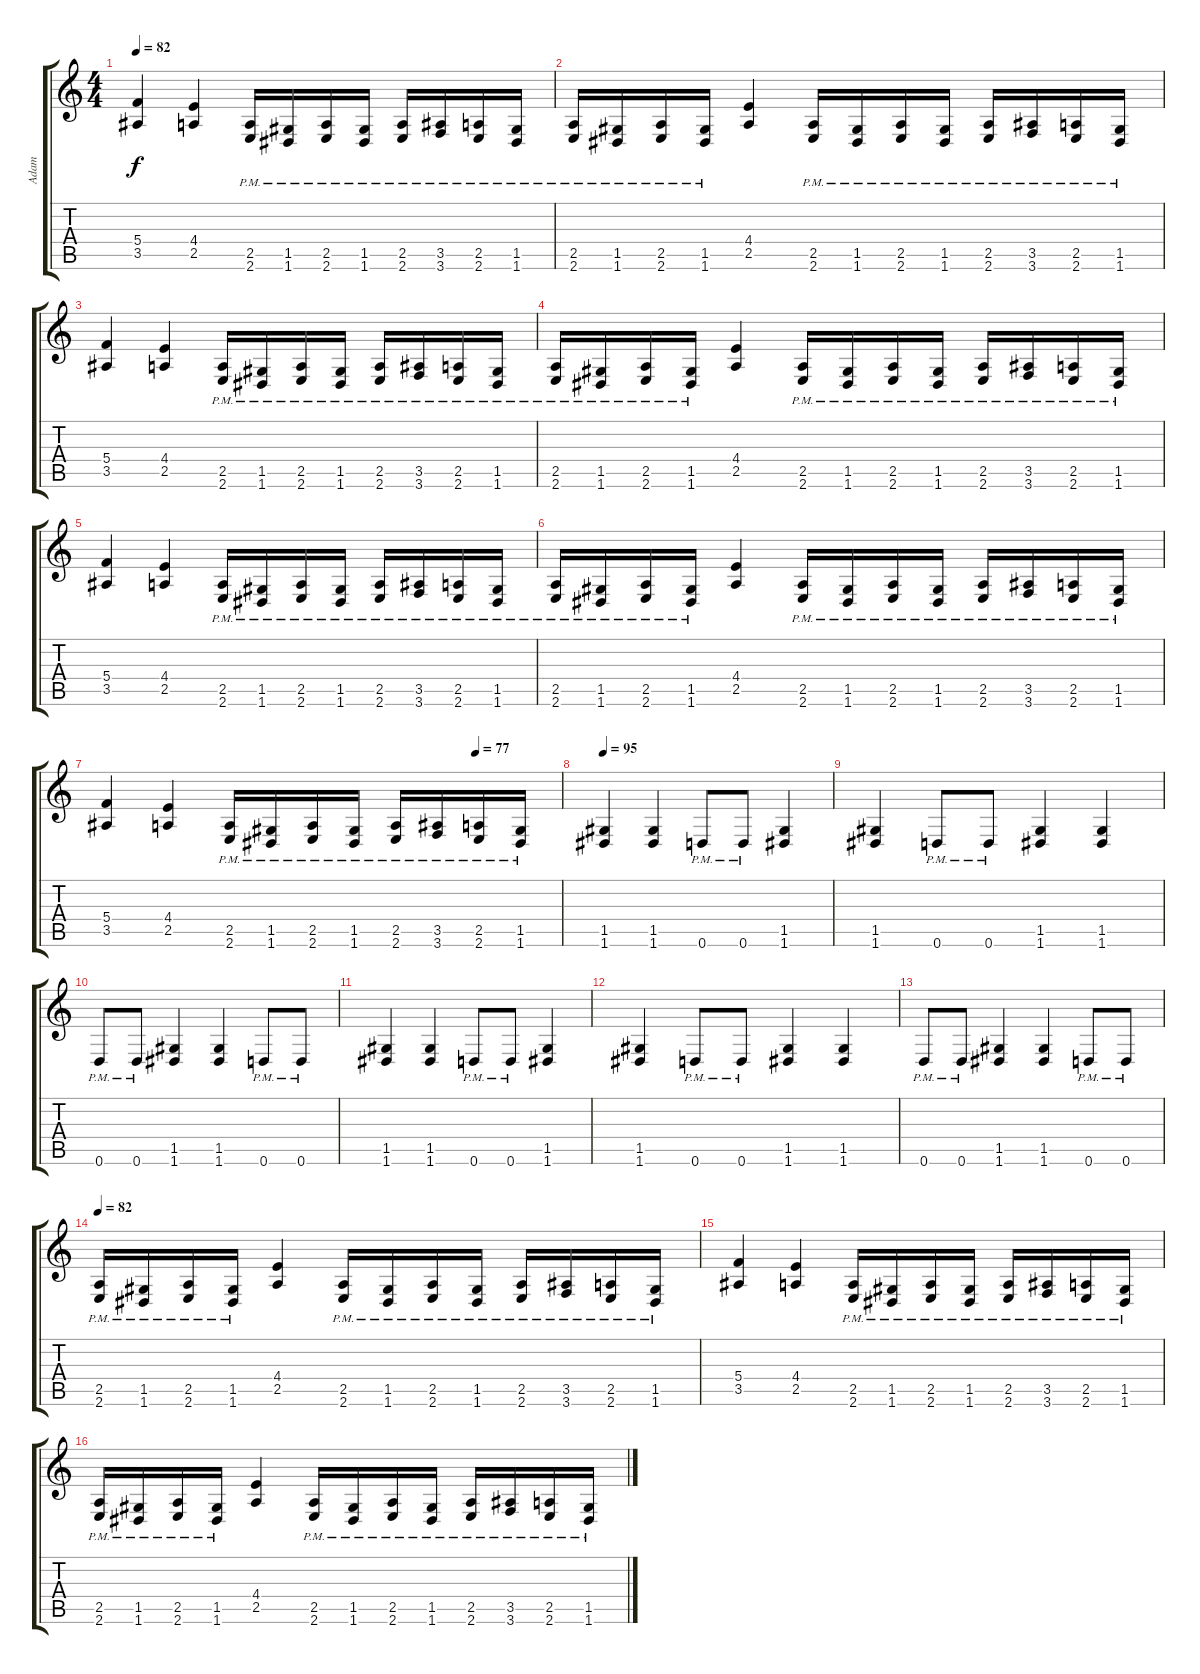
\track ("Adam" "Adam") {instrument overdrivenguitar}
\staff {score tabs}
\tuning (D4 A3 F3 C3 G2 D2) {hide}
\ts (4 4)
\tempo 82
\clef g2
\ks c
(5.4 3.5).4{dy f} (4.4 2.5).4 (2.5{pm} 2.6{pm}).16 (1.5{pm} 1.6{pm}).16 (2.5{pm} 2.6{pm}).16 (1.5{pm} 1.6{pm}).16 (2.5{pm} 2.6{pm}).16 (3.5{pm} 3.6{pm}).16 (2.5{pm} 2.6{pm}).16 (1.5{pm} 1.6{pm}).16 |
(2.5{pm} 2.6{pm}).16 (1.5{pm} 1.6{pm}).16 (2.5{pm} 2.6{pm}).16 (1.5{pm} 1.6{pm}).16 (4.4 2.5).4 (2.5{pm} 2.6{pm}).16 (1.5{pm} 1.6{pm}).16 (2.5{pm} 2.6{pm}).16 (1.5{pm} 1.6{pm}).16 (2.5{pm} 2.6{pm}).16 (3.5{pm} 3.6{pm}).16 (2.5{pm} 2.6{pm}).16 (1.5{pm} 1.6{pm}).16 |
(5.4 3.5).4 (4.4 2.5).4 (2.5{pm} 2.6{pm}).16 (1.5{pm} 1.6{pm}).16 (2.5{pm} 2.6{pm}).16 (1.5{pm} 1.6{pm}).16 (2.5{pm} 2.6{pm}).16 (3.5{pm} 3.6{pm}).16 (2.5{pm} 2.6{pm}).16 (1.5{pm} 1.6{pm}).16 |
(2.5{pm} 2.6{pm}).16 (1.5{pm} 1.6{pm}).16 (2.5{pm} 2.6{pm}).16 (1.5{pm} 1.6{pm}).16 (4.4 2.5).4 (2.5{pm} 2.6{pm}).16 (1.5{pm} 1.6{pm}).16 (2.5{pm} 2.6{pm}).16 (1.5{pm} 1.6{pm}).16 (2.5{pm} 2.6{pm}).16 (3.5{pm} 3.6{pm}).16 (2.5{pm} 2.6{pm}).16 (1.5{pm} 1.6{pm}).16 |
(5.4 3.5).4 (4.4 2.5).4 (2.5{pm} 2.6{pm}).16 (1.5{pm} 1.6{pm}).16 (2.5{pm} 2.6{pm}).16 (1.5{pm} 1.6{pm}).16 (2.5{pm} 2.6{pm}).16 (3.5{pm} 3.6{pm}).16 (2.5{pm} 2.6{pm}).16 (1.5{pm} 1.6{pm}).16 |
(2.5{pm} 2.6{pm}).16 (1.5{pm} 1.6{pm}).16 (2.5{pm} 2.6{pm}).16 (1.5{pm} 1.6{pm}).16 (4.4 2.5).4 (2.5{pm} 2.6{pm}).16 (1.5{pm} 1.6{pm}).16 (2.5{pm} 2.6{pm}).16 (1.5{pm} 1.6{pm}).16 (2.5{pm} 2.6{pm}).16 (3.5{pm} 3.6{pm}).16 (2.5{pm} 2.6{pm}).16 (1.5{pm} 1.6{pm}).16 |
\tempo (77 0.8125)
(5.4 3.5).4 (4.4 2.5).4 (2.5{pm} 2.6{pm}).16 (1.5{pm} 1.6{pm}).16 (2.5{pm} 2.6{pm}).16 (1.5{pm} 1.6{pm}).16 (2.5{pm} 2.6{pm}).16 (3.5{pm} 3.6{pm}).16 (2.5{pm} 2.6{pm}).16 (1.5{pm} 1.6{pm}).16 |
\tempo 150
\tempo 95
(1.5 1.6).4 (1.5 1.6).4 0.6{pm}.8 0.6{pm}.8 (1.5 1.6).4 |
(1.5 1.6).4 0.6{pm}.8 0.6{pm}.8 (1.5 1.6).4 (1.5 1.6).4 |
0.6{pm}.8 0.6{pm}.8 (1.5 1.6).4 (1.5 1.6).4 0.6{pm}.8 0.6{pm}.8 |
(1.5 1.6).4 (1.5 1.6).4 0.6{pm}.8 0.6{pm}.8 (1.5 1.6).4 |
(1.5 1.6).4 0.6{pm}.8 0.6{pm}.8 (1.5 1.6).4 (1.5 1.6).4 |
0.6{pm}.8 0.6{pm}.8 (1.5 1.6).4 (1.5 1.6).4 0.6{pm}.8 0.6{pm}.8 |
\tempo 82
(2.5{pm} 2.6{pm}).16 (1.5{pm} 1.6{pm}).16 (2.5{pm} 2.6{pm}).16 (1.5{pm} 1.6{pm}).16 (4.4 2.5).4 (2.5{pm} 2.6{pm}).16 (1.5{pm} 1.6{pm}).16 (2.5{pm} 2.6{pm}).16 (1.5{pm} 1.6{pm}).16 (2.5{pm} 2.6{pm}).16 (3.5{pm} 3.6{pm}).16 (2.5{pm} 2.6{pm}).16 (1.5{pm} 1.6{pm}).16 |
(5.4 3.5).4 (4.4 2.5).4 (2.5{pm} 2.6{pm}).16 (1.5{pm} 1.6{pm}).16 (2.5{pm} 2.6{pm}).16 (1.5{pm} 1.6{pm}).16 (2.5{pm} 2.6{pm}).16 (3.5{pm} 3.6{pm}).16 (2.5{pm} 2.6{pm}).16 (1.5{pm} 1.6{pm}).16 |
(2.5{pm} 2.6{pm}).16 (1.5{pm} 1.6{pm}).16 (2.5{pm} 2.6{pm}).16 (1.5{pm} 1.6{pm}).16 (4.4 2.5).4 (2.5{pm} 2.6{pm}).16 (1.5{pm} 1.6{pm}).16 (2.5{pm} 2.6{pm}).16 (1.5{pm} 1.6{pm}).16 (2.5{pm} 2.6{pm}).16 (3.5{pm} 3.6{pm}).16 (2.5{pm} 2.6{pm}).16 (1.5{pm} 1.6{pm}).16
